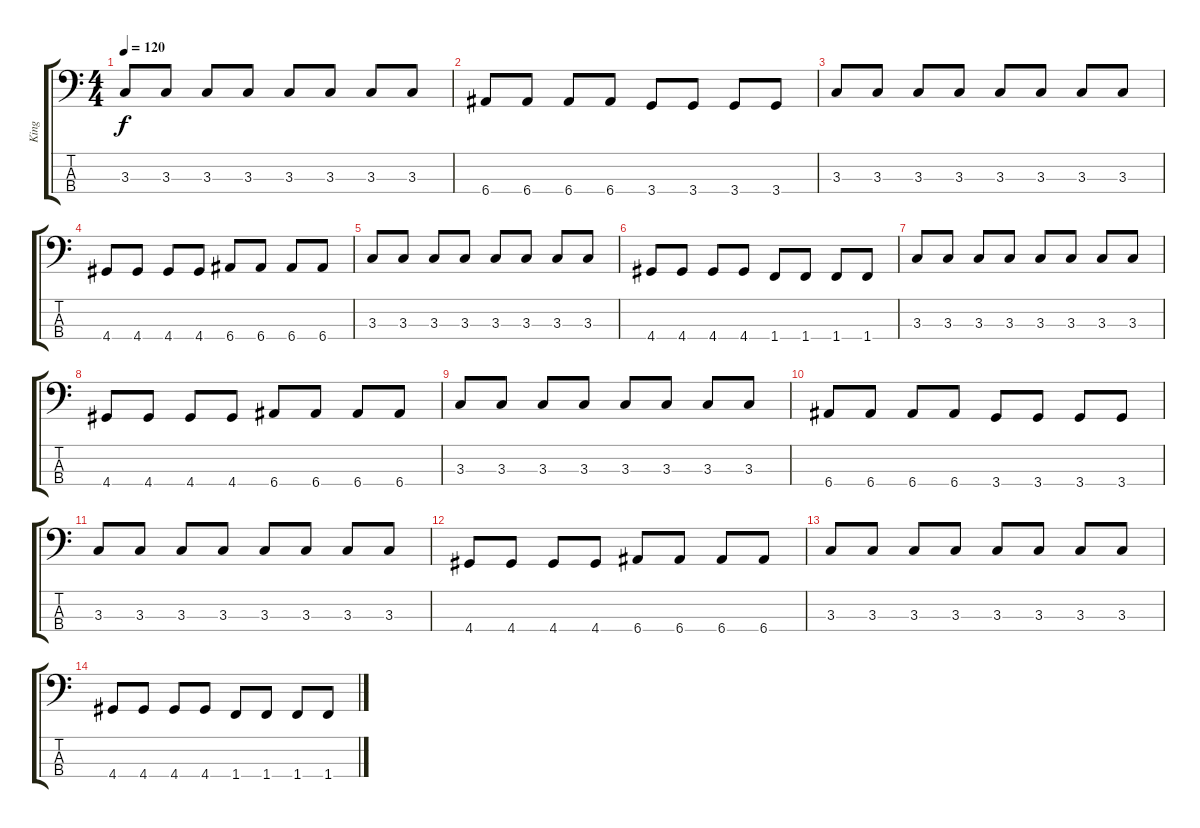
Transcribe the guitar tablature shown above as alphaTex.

\track ("King" "King") {instrument electricbassfinger}
\staff {score tabs}
\tuning (G2 D2 A1 E1) {hide}
\ts (4 4)
\tempo 120
\clef f4
\ks c
3.3.8{dy f} 3.3.8 3.3.8 3.3.8 3.3.8 3.3.8 3.3.8 3.3.8 |
6.4.8 6.4.8 6.4.8 6.4.8 3.4.8 3.4.8 3.4.8 3.4.8 |
3.3.8 3.3.8 3.3.8 3.3.8 3.3.8 3.3.8 3.3.8 3.3.8 |
4.4.8 4.4.8 4.4.8 4.4.8 6.4.8 6.4.8 6.4.8 6.4.8 |
3.3.8 3.3.8 3.3.8 3.3.8 3.3.8 3.3.8 3.3.8 3.3.8 |
4.4.8 4.4.8 4.4.8 4.4.8 1.4.8 1.4.8 1.4.8 1.4.8 |
3.3.8 3.3.8 3.3.8 3.3.8 3.3.8 3.3.8 3.3.8 3.3.8 |
4.4.8 4.4.8 4.4.8 4.4.8 6.4.8 6.4.8 6.4.8 6.4.8 |
3.3.8 3.3.8 3.3.8 3.3.8 3.3.8 3.3.8 3.3.8 3.3.8 |
6.4.8 6.4.8 6.4.8 6.4.8 3.4.8 3.4.8 3.4.8 3.4.8 |
3.3.8 3.3.8 3.3.8 3.3.8 3.3.8 3.3.8 3.3.8 3.3.8 |
4.4.8 4.4.8 4.4.8 4.4.8 6.4.8 6.4.8 6.4.8 6.4.8 |
3.3.8 3.3.8 3.3.8 3.3.8 3.3.8 3.3.8 3.3.8 3.3.8 |
4.4.8 4.4.8 4.4.8 4.4.8 1.4.8 1.4.8 1.4.8 1.4.8
